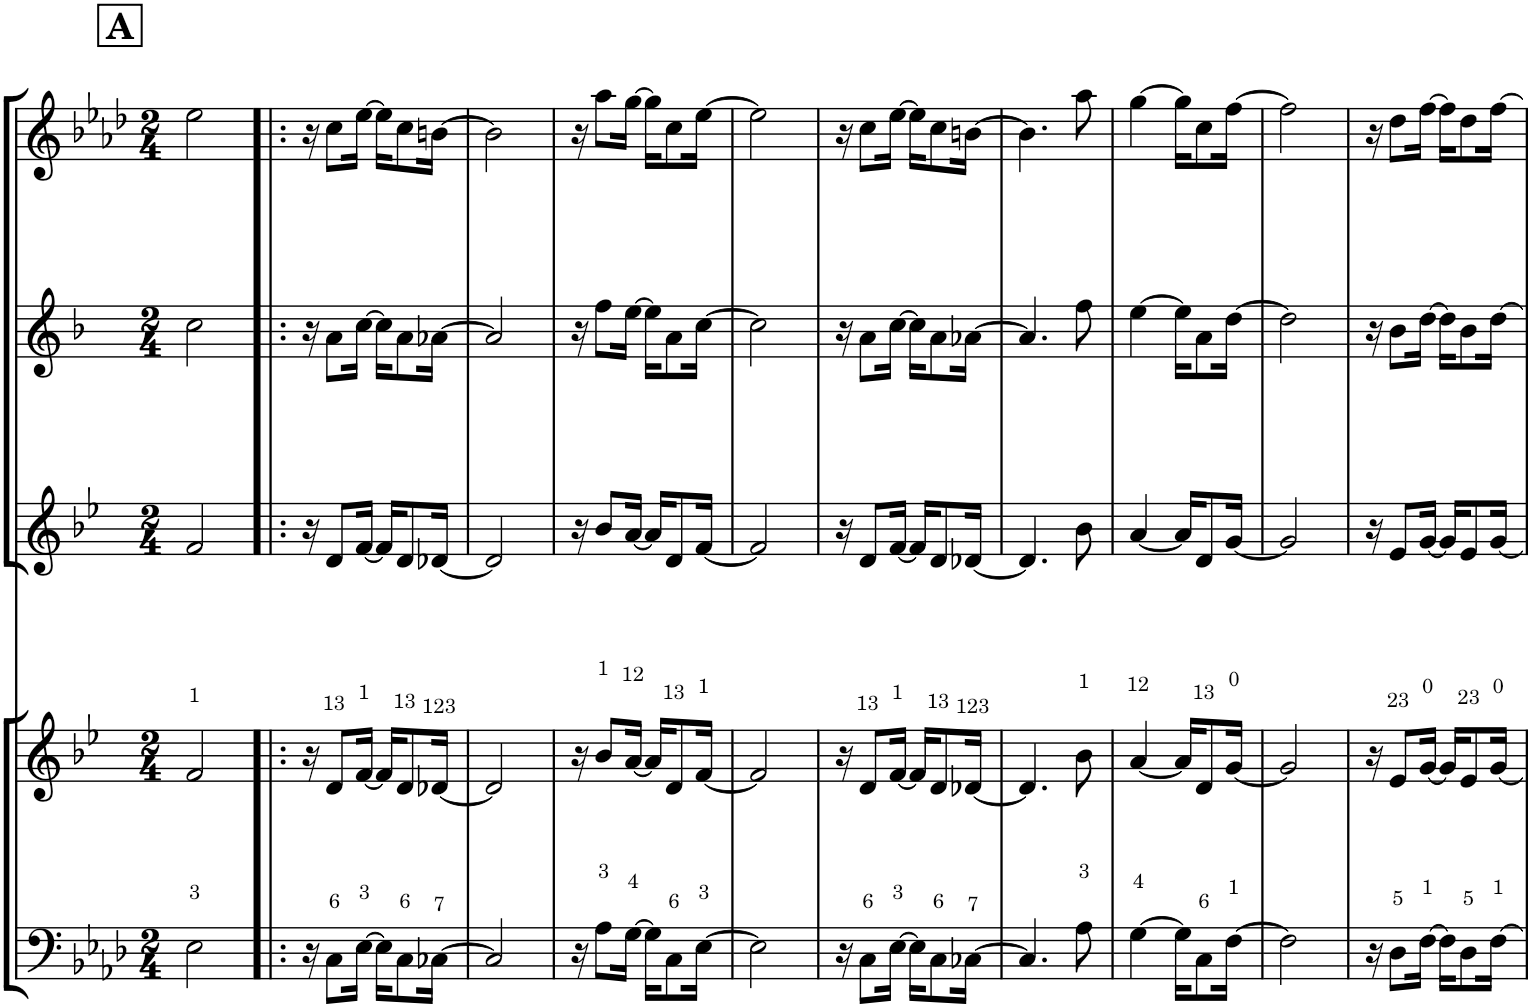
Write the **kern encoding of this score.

**kern	**kern	**kern	**kern	**kern
*part5	*part4	*part3	*part2	*part1
*staff5	*staff4	*staff3	*staff2	*staff1
*I"Trombone	*I"Trompete em Bb	*I"Saxofone Tenor	*I"Saxofone Alto	*I"Flauta Transversal
*I'Trb	*I'Tpt	*	*	*I'Fl
*clefF4	*clefG2	*clefG2	*clefG2	*clefG2
*	*Trd1c2	*Trd8c14	*Trd5c9	*
*k[b-e-a-d-]	*k[b-e-]	*k[b-e-]	*k[b-]	*k[b-e-a-d-]
*M2/4	*M2/4	*M2/4	*M2/4	*M2/4
!!LO:REH:place=s1:a:B:cj:fs=14:t=A
=1	=1	=1	=1	=1
2E-\	2f/	2f/	2cc\	2ee-\
=2!|:	=2!|:	=2!|:	=2!|:	=2!|:
16r	16r	16r	16r	16r
8C\L	8d/L	8d/L	8a\L	8cc\L
[16E-\Jk	[16f/Jk	[16f/Jk	[16cc\Jk	[16ee-\Jk
16E-\KL]	16f/KL]	16f/KL]	16cc\KL]	16ee-\KL]
8C\	8d/	8d/	8a\	8cc\
[16C-X\Jk	[16d-X/Jk	[16d-X/Jk	[16a-X\Jk	[16bn\Jk
=3	=3	=3	=3	=3
2C-/]	2d-/]	2d-/]	2a-/]	2b\]
=4	=4	=4	=4	=4
16r	16r	16r	16r	16r
8A-\L	8b-/L	8b-/L	8ff\L	8aa-\L
[16G\Jk	[16a/Jk	[16a/Jk	[16ee\Jk	[16gg\Jk
16G\KL]	16a/KL]	16a/KL]	16ee\KL]	16gg\KL]
8C\	8d/	8d/	8a\	8cc\
[16E-\Jk	[16f/Jk	[16f/Jk	[16cc\Jk	[16ee-\Jk
=5	=5	=5	=5	=5
2E-\]	2f/]	2f/]	2cc\]	2ee-\]
=6	=6	=6	=6	=6
16r	16r	16r	16r	16r
8C\L	8d/L	8d/L	8a\L	8cc\L
[16E-\Jk	[16f/Jk	[16f/Jk	[16cc\Jk	[16ee-\Jk
16E-\KL]	16f/KL]	16f/KL]	16cc\KL]	16ee-\KL]
8C\	8d/	8d/	8a\	8cc\
[16C-X\Jk	[16d-X/Jk	[16d-X/Jk	[16a-X\Jk	[16bn\Jk
=7	=7	=7	=7	=7
4.C-/]	4.d-/]	4.d-/]	4.a-/]	4.b\]
8A-\	8b-\	8b-\	8ff\	8aa-\
=8	=8	=8	=8	=8
[4G\	[4a/	[4a/	[4ee\	[4gg\
16G\KL]	16a/KL]	16a/KL]	16ee\KL]	16gg\KL]
8C\	8d/	8d/	8a\	8cc\
[16F\Jk	[16g/Jk	[16g/Jk	[16dd\Jk	[16ff\Jk
=9	=9	=9	=9	=9
2F\]	2g/]	2g/]	2dd\]	2ff\]
=10	=10	=10	=10	=10
16r	16r	16r	16r	16r
8D-\L	8e-/L	8e-/L	8b-\L	8dd-\L
[16F\Jk	[16g/Jk	[16g/Jk	[16dd\Jk	[16ff\Jk
16F\KL]	16g/KL]	16g/KL]	16dd\KL]	16ff\KL]
8D-\	8e-/	8e-/	8b-\	8dd-\
[16F\Jk	[16g/Jk	[16g/Jk	[16dd\Jk	[16ff\Jk
=	=	=	=	=
*-	*-	*-	*-	*-
